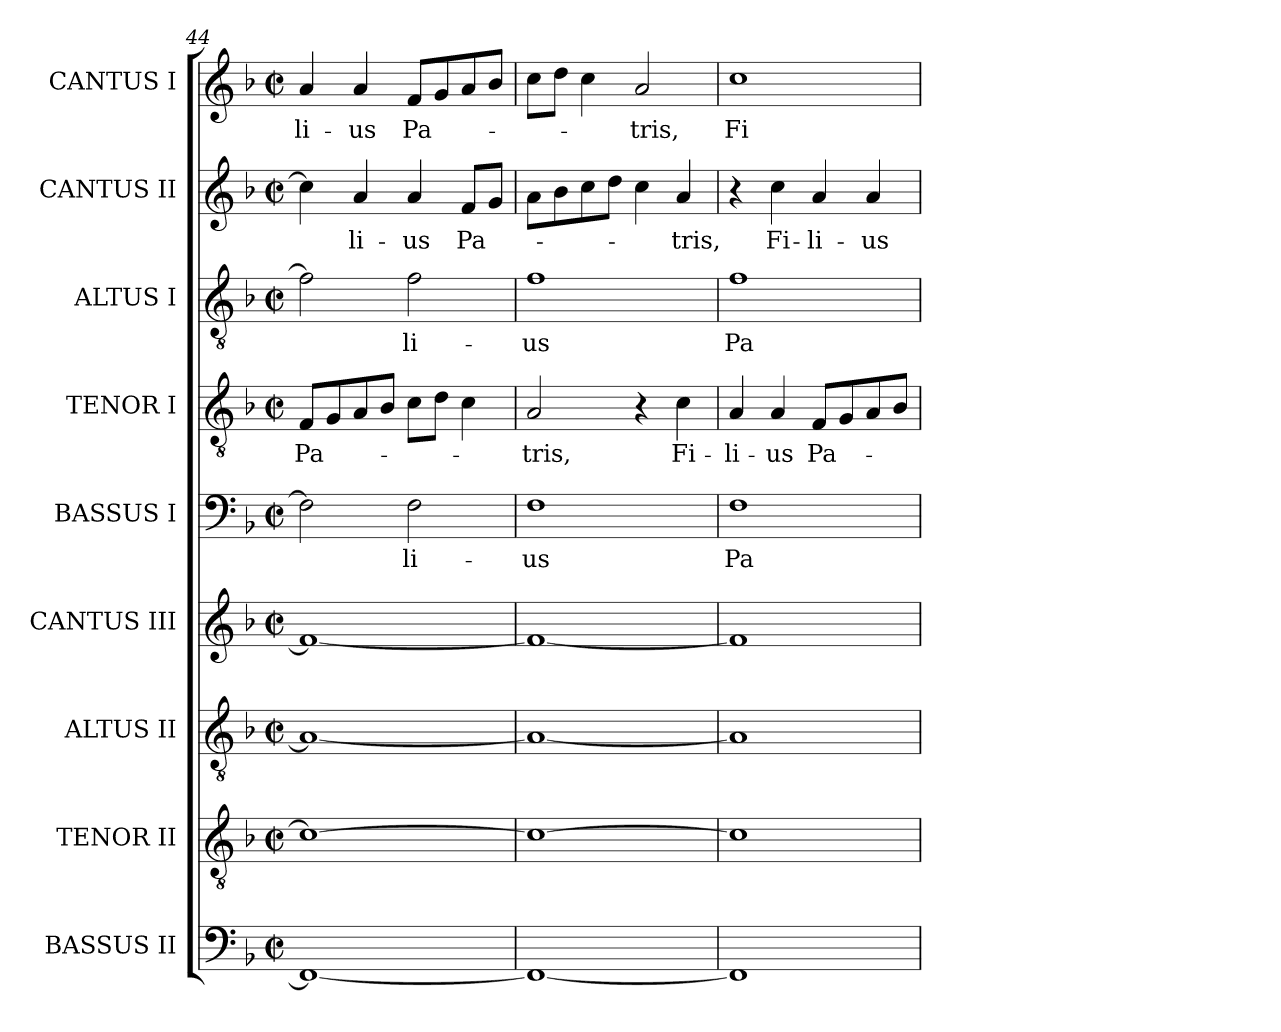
**kern	**kern	**kern	**kern	**kern	**text	**kern	**text	**kern	**text	**kern	**text	**kern	**text
*part9	*part8	*part7	*part6	*part5	*part5	*part4	*part4	*part3	*part3	*part2	*part2	*part1	*part1
*staff9	*staff8	*staff7	*staff6	*staff5	*staff5	*staff4	*staff4	*staff3	*staff3	*staff2	*staff2	*staff1	*staff1
*I"BASSUS II	*I"TENOR II	*I"ALTUS II	*I"CANTUS III	*I"BASSUS I	*	*I"TENOR I	*	*I"ALTUS I	*	*I"CANTUS II	*	*I"CANTUS I	*
*I'B. II	*I'T. II	*I'A. II	*I'C. III	*I'B. I	*	*I'T. I	*	*I'A. I	*	*I'C. II	*	*I'C. I	*
*clefF4	*clefGv2	*clefGv2	*clefG2	*clefF4	*	*clefGv2	*	*clefGv2	*	*clefG2	*	*clefG2	*
*	*ITrd7c12	*ITrd7c12	*	*	*	*ITrd7c12	*	*ITrd7c12	*	*	*	*	*
*k[b-]	*k[b-]	*k[b-]	*k[b-]	*k[b-]	*	*k[b-]	*	*k[b-]	*	*k[b-]	*	*k[b-]	*
*F:	*F:	*F:	*F:	*F:	*	*F:	*	*F:	*	*F:	*	*F:	*
*M2/2	*M2/2	*M2/2	*M2/2	*M2/2	*	*M2/2	*	*M2/2	*	*M2/2	*	*M2/2	*
*met(c|)	*met(c|)	*met(c|)	*met(c|)	*met(c|)	*	*met(c|)	*	*met(c|)	*	*met(c|)	*	*met(c|)	*
=44	=44	=44	=44	=44	=44	=44	=44	=44	=44	=44	=44	=44	=44
!	!	!	!	!	!	!	!LO:LY:b:color=#000000	!	!	!	!	!	!
!	!	!	!	!	!	!	!	!	!	!	!	!	!LO:LY:b:color=#000000
1FFi_<	1Ci_>	1AAi_<	1fi_<	2Fi\]	.	8FFi/L	Pa-	2Fi\]	.	4cci\]	.	4ai/	-li-
.	.	.	.	.	.	8GGi/	.	.	.	.	.	.	.
!	!	!	!	!	!	!	!	!	!	!	!LO:LY:b:color=#000000	!	!
!	!	!	!	!	!	!	!	!	!	!	!	!	!LO:LY:b:color=#000000
.	.	.	.	.	.	8AAi/	.	.	.	4ai/	-li-	4ai/	-us
.	.	.	.	.	.	8BB-i/J	.	.	.	.	.	.	.
!	!	!	!	!	!LO:LY:b:color=#000000	!	!	!	!	!	!	!	!
!	!	!	!	!	!	!	!	!	!LO:LY:b:color=#000000	!	!	!	!
!	!	!	!	!	!	!	!	!	!	!	!LO:LY:b:color=#000000	!	!
!	!	!	!	!	!	!	!	!	!	!	!	!	!LO:LY:b:color=#000000
.	.	.	.	2Fi\	-li-	8Ci\L	.	2Fi\	-li-	4ai/	-us	8fi/L	Pa-
.	.	.	.	.	.	8Di\J	.	.	.	.	.	8gi/	.
!	!	!	!	!	!	!	!	!	!	!	!LO:LY:b:color=#000000	!	!
.	.	.	.	.	.	4Ci\	.	.	.	8fi/L	Pa-	8ai/	.
.	.	.	.	.	.	.	.	.	.	8gi/J	.	8b-i/J	.
=45	=45	=45	=45	=45	=45	=45	=45	=45	=45	=45	=45	=45	=45
!	!	!	!	!	!LO:LY:b:color=#000000	!	!	!	!	!	!	!	!
!	!	!	!	!	!	!	!LO:LY:b:color=#000000	!	!	!	!	!	!
!	!	!	!	!	!	!	!	!	!LO:LY:b:color=#000000	!	!	!	!
1FFi_<	1Ci_>	1AAi_<	1fi_<	1Fi	-us	2AAi/	-tris,	1Fi	-us	8ai\L	.	8cci\L	.
.	.	.	.	.	.	.	.	.	.	8b-i\	.	8ddi\J	.
.	.	.	.	.	.	.	.	.	.	8cci\	.	4cci\	.
.	.	.	.	.	.	.	.	.	.	8ddi\J	.	.	.
!	!	!	!	!	!	!	!	!	!	!	!	!	!LO:LY:b:color=#000000
.	.	.	.	.	.	4r	.	.	.	4cci\	.	2ai/	-tris,
!	!	!	!	!	!	!	!LO:LY:b:color=#000000	!	!	!	!	!	!
!	!	!	!	!	!	!	!	!	!	!	!LO:LY:b:color=#000000	!	!
.	.	.	.	.	.	4Ci\	Fi-	.	.	4ai/	-tris,	.	.
=46	=46	=46	=46	=46	=46	=46	=46	=46	=46	=46	=46	=46	=46
!	!	!	!	!	!LO:LY:b:color=#000000	!	!	!	!	!	!	!	!
!	!	!	!	!	!	!	!LO:LY:b:color=#000000	!	!	!	!	!	!
!	!	!	!	!	!	!	!	!	!LO:LY:b:color=#000000	!	!	!	!
!	!	!	!	!	!	!	!	!	!	!	!	!	!LO:LY:b:color=#000000
1FFi]	1Ci]	1AAi]	1fi]	1Fi	Pa-	4AAi/	-li-	1Fi	Pa-	4r	.	1cci	Fi-
!	!	!	!	!	!	!	!LO:LY:b:color=#000000	!	!	!	!	!	!
!	!	!	!	!	!	!	!	!	!	!	!LO:LY:b:color=#000000	!	!
.	.	.	.	.	.	4AAi/	-us	.	.	4cci\	Fi-	.	.
!	!	!	!	!	!	!	!LO:LY:b:color=#000000	!	!	!	!	!	!
!	!	!	!	!	!	!	!	!	!	!	!LO:LY:b:color=#000000	!	!
.	.	.	.	.	.	8FFi/L	Pa-	.	.	4ai/	-li-	.	.
.	.	.	.	.	.	8GGi/	.	.	.	.	.	.	.
!	!	!	!	!	!	!	!	!	!	!	!LO:LY:b:color=#000000	!	!
.	.	.	.	.	.	8AAi/	.	.	.	4ai/	-us	.	.
.	.	.	.	.	.	8BB-i/J	.	.	.	.	.	.	.
=	=	=	=	=	=	=	=	=	=	=	=	=	=
*-	*-	*-	*-	*-	*-	*-	*-	*-	*-	*-	*-	*-	*-
